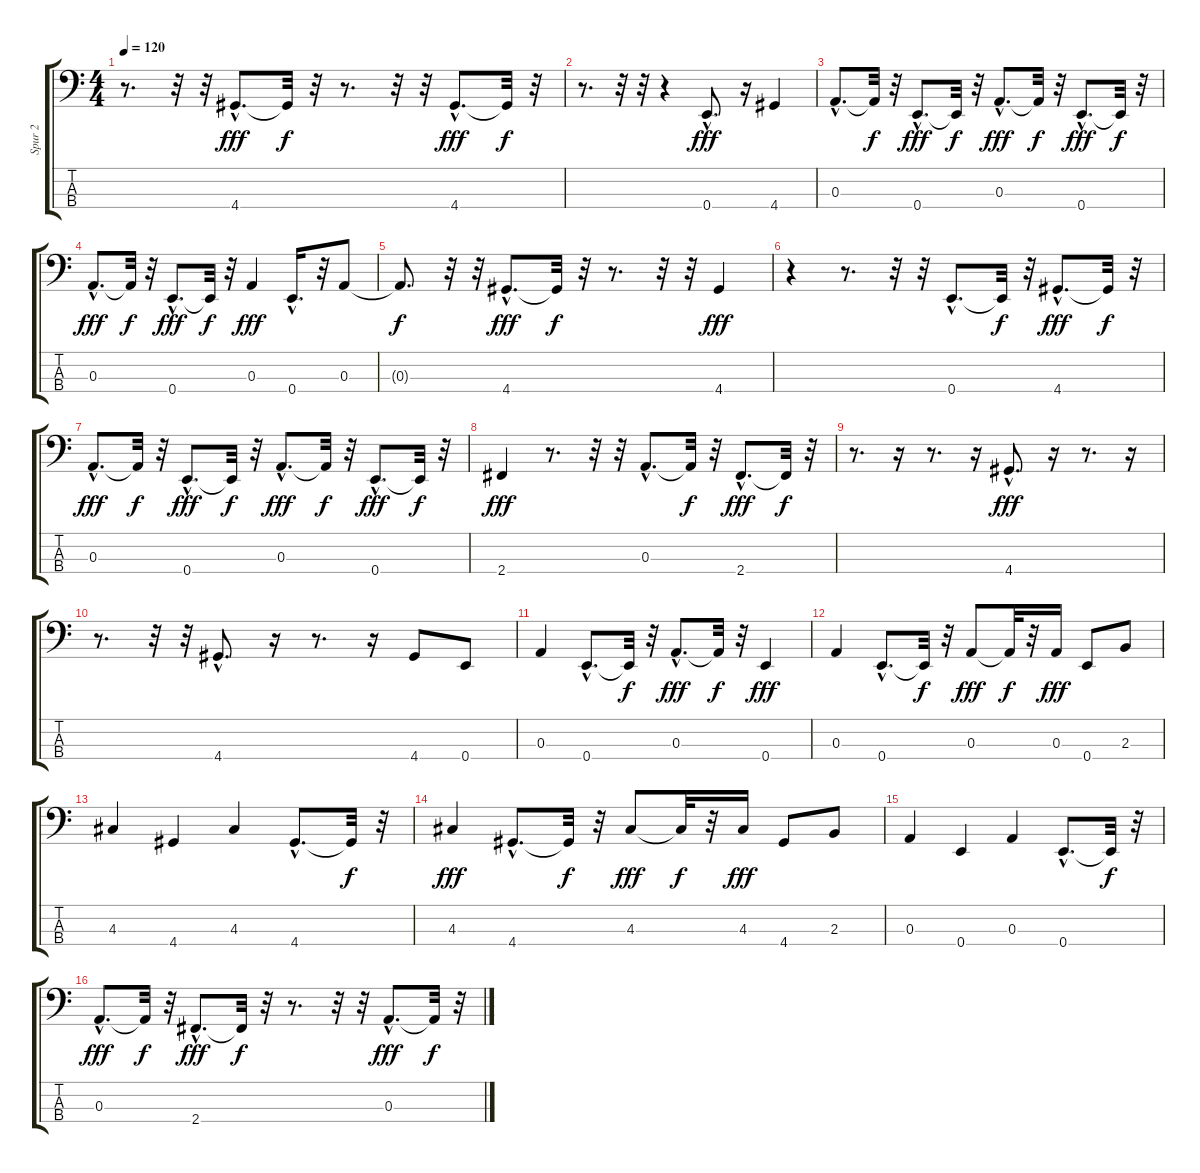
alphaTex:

\track ("Spur 2" "Spur 2") {instrument electricbassfinger}
\staff {score tabs}
\tuning (G2 D2 A1 E1) {hide}
\ts (4 4)
\tempo 120
\clef f4
\ks c
r.8{d dy fff} r.32 r.32 4.4{hac}.8{d} 4.4{t}.32{dy f} r.32 r.8{d} r.32 r.32 4.4{hac}.8{d dy fff} 4.4{t}.32{dy f} r.32 |
r.8{d} r.32 r.32 r.4 0.4{hac}.8{d dy fff} r.16 4.4.4 |
0.3{hac}.8{d} 0.3{t}.32{dy f} r.32 0.4{hac}.8{d dy fff} 0.4{t}.32{dy f} r.32 0.3{hac}.8{d dy fff} 0.3{t}.32{dy f} r.32 0.4{hac}.8{d dy fff} 0.4{t}.32{dy f} r.32 |
0.3{hac}.8{d dy fff} 0.3{t}.32{dy f} r.32 0.4{hac}.8{d dy fff} 0.4{t}.32{dy f} r.32 0.3.4{dy fff} 0.4{hac}.16{d} r.32 0.3.8 |
0.3{t}.8{d dy f} r.32 r.32 4.4{hac}.8{d dy fff} 4.4{t}.32{dy f} r.32 r.8{d} r.32 r.32 4.4.4{dy fff} |
r.4 r.8{d} r.32 r.32 0.4{hac}.8{d} 0.4{t}.32{dy f} r.32 4.4{hac}.8{d dy fff} 4.4{t}.32{dy f} r.32 |
0.3{hac}.8{d dy fff} 0.3{t}.32{dy f} r.32 0.4{hac}.8{d dy fff} 0.4{t}.32{dy f} r.32 0.3{hac}.8{d dy fff} 0.3{t}.32{dy f} r.32 0.4{hac}.8{d dy fff} 0.4{t}.32{dy f} r.32 |
2.4.4{dy fff} r.8{d} r.32 r.32 0.3{hac}.8{d} 0.3{t}.32{dy f} r.32 2.4{hac}.8{d dy fff} 2.4{t}.32{dy f} r.32 |
r.8{d} r.16 r.8{d} r.16 4.4{hac}.8{d dy fff} r.16 r.8{d} r.16 |
r.8{d} r.32 r.32 4.4{hac}.8{d} r.16 r.8{d} r.16 4.4.8 0.4.8 |
0.3.4 0.4{hac}.8{d} 0.4{t}.32{dy f} r.32 0.3{hac}.8{d dy fff} 0.3{t}.32{dy f} r.32 0.4.4{dy fff} |
0.3.4 0.4{hac}.8{d} 0.4{t}.32{dy f} r.32 0.3.8{dy fff} 0.3{t}.32{dy f} r.32 0.3.16{dy fff} 0.4.8 2.3.8 |
4.3.4 4.4.4 4.3.4 4.4{hac}.8{d} 4.4{t}.32{dy f} r.32 |
4.3.4{dy fff} 4.4{hac}.8{d} 4.4{t}.32{dy f} r.32 4.3.8{dy fff} 4.3{t}.32{dy f} r.32 4.3.16{dy fff} 4.4.8 2.3.8 |
0.3.4 0.4.4 0.3.4 0.4{hac}.8{d} 0.4{t}.32{dy f} r.32 |
0.3{hac}.8{d dy fff} 0.3{t}.32{dy f} r.32 2.4{hac}.8{d dy fff} 2.4{t}.32{dy f} r.32 r.8{d} r.32 r.32 0.3{hac}.8{d dy fff} 0.3{t}.32{dy f} r.32
